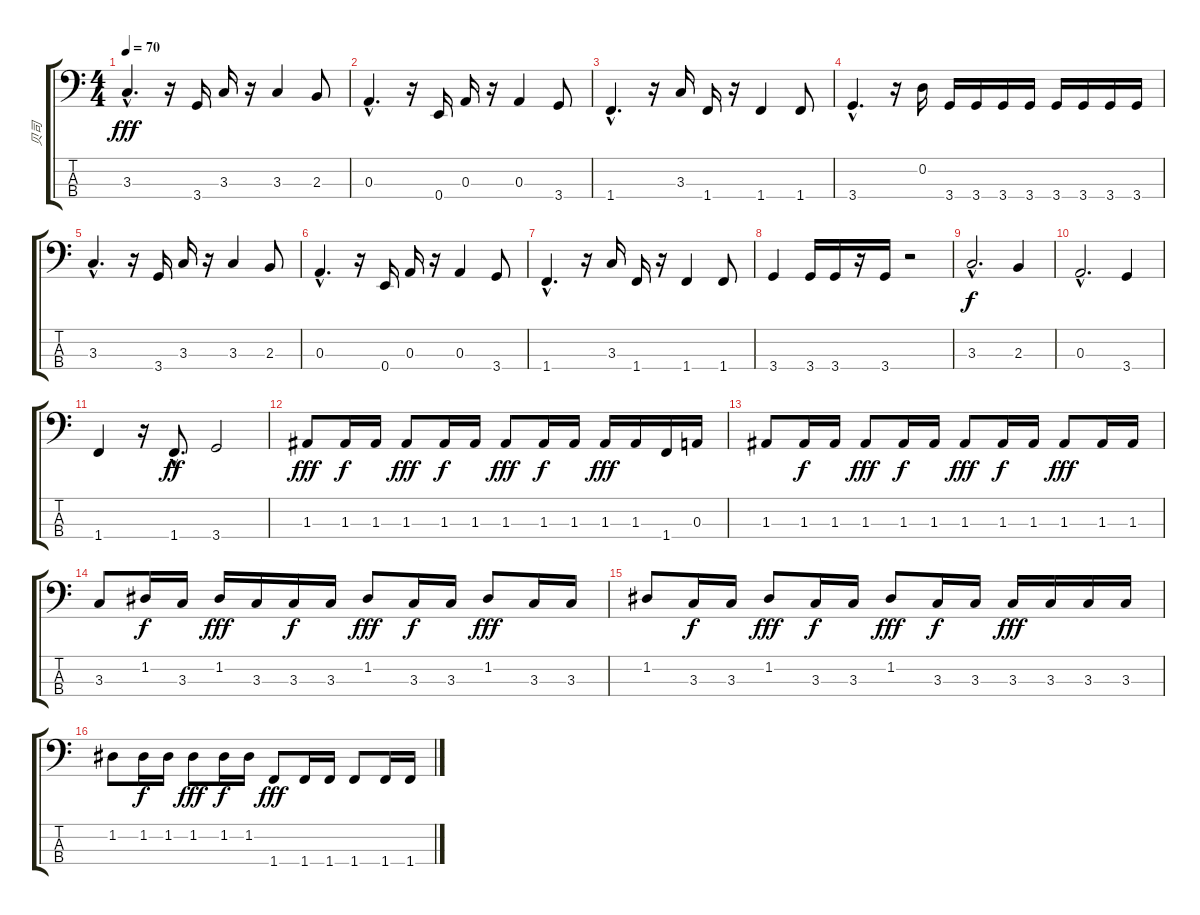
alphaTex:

\track ("贝司" "贝司") {instrument electricbassfinger}
\staff {score tabs}
\tuning (G2 D2 A1 E1) {hide}
\ts (4 4)
\tempo 70
\clef f4
\ks c
3.3{hac}.4{d dy fff} r.16 3.4.16 3.3.16 r.16 3.3.4 2.3.8 |
0.3{hac}.4{d} r.16 0.4.16 0.3.16 r.16 0.3.4 3.4.8 |
1.4{hac}.4{d} r.16 3.3.16 1.4.16 r.16 1.4.4 1.4.8 |
3.4{hac}.4{d} r.16 0.2.16 3.4.16 3.4.16 3.4.16 3.4.16 3.4.16 3.4.16 3.4.16 3.4.16 |
3.3{hac}.4{d} r.16 3.4.16 3.3.16 r.16 3.3.4 2.3.8 |
0.3{hac}.4{d} r.16 0.4.16 0.3.16 r.16 0.3.4 3.4.8 |
1.4{hac}.4{d} r.16 3.3.16 1.4.16 r.16 1.4.4 1.4.8 |
3.4.4 3.4.16 3.4.16 r.16 3.4.16 r.2 |
3.3{hac}.2{d dy f} 2.3.4 |
0.3{hac}.2{d} 3.4.4 |
1.4.4 r.16 1.4{hac}.8{d dy ff} 3.4.2 |
1.3.8{dy fff} 1.3.16{dy f} 1.3.16 1.3.8{dy fff} 1.3.16{dy f} 1.3.16 1.3.8{dy fff} 1.3.16{dy f} 1.3.16 1.3.16{dy fff} 1.3.16 1.4.16 0.3.16 |
1.3.8 1.3.16{dy f} 1.3.16 1.3.8{dy fff} 1.3.16{dy f} 1.3.16 1.3.8{dy fff} 1.3.16{dy f} 1.3.16 1.3.8{dy fff} 1.3.16 1.3.16 |
3.3.8 1.2.16{dy f} 3.3.16 1.2.16{dy fff} 3.3.16 3.3.16{dy f} 3.3.16 1.2.8{dy fff} 3.3.16{dy f} 3.3.16 1.2.8{dy fff} 3.3.16 3.3.16 |
1.2.8 3.3.16{dy f} 3.3.16 1.2.8{dy fff} 3.3.16{dy f} 3.3.16 1.2.8{dy fff} 3.3.16{dy f} 3.3.16 3.3.16{dy fff} 3.3.16 3.3.16 3.3.16 |
1.2.8 1.2.16{dy f} 1.2.16 1.2.8{dy fff} 1.2.16{dy f} 1.2.16 1.4.8{dy fff} 1.4.16 1.4.16 1.4.8 1.4.16 1.4.16
